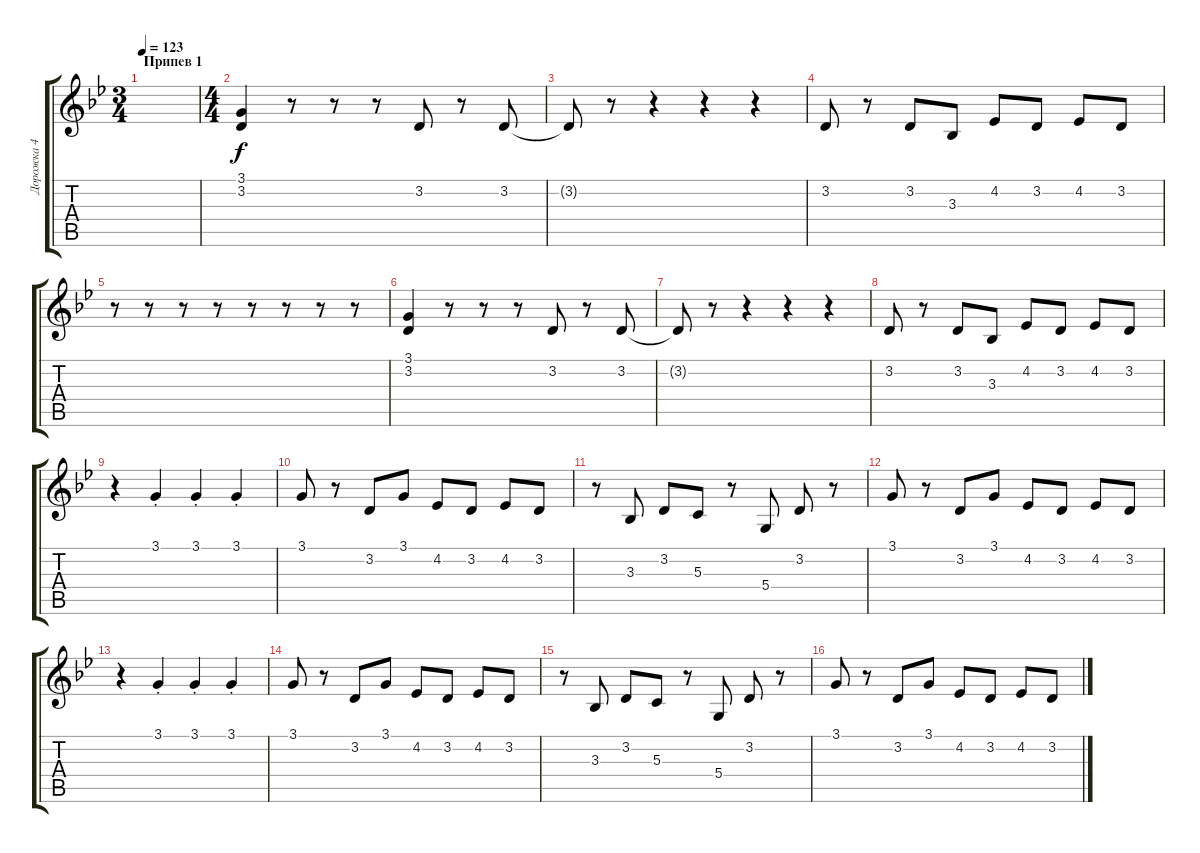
\track ("Дорожка 4" "Дорожка 4") {instrument trumpet}
\staff {score tabs}
\tuning (E4 B3 G3 D3 A2 E2) {hide}
\ts (3 4)
\section ("" "Припев 1")
\tempo 123
\clef g2
\ks gminor
|
\ts (4 4)
(3.1 3.2).4 r.8 r.8 r.8 3.2.8 r.8 3.2.8 |
3.2{t}.8 r.8 r.4 r.4 r.4 |
3.2.8 r.8 3.2.8 3.3.8 4.2.8 3.2.8 4.2.8 3.2.8 |
r.8 r.8 r.8 r.8 r.8 r.8 r.8 r.8 |
(3.1 3.2).4 r.8 r.8 r.8 3.2.8 r.8 3.2.8 |
3.2{t}.8 r.8 r.4 r.4 r.4 |
3.2.8 r.8 3.2.8 3.3.8 4.2.8 3.2.8 4.2.8 3.2.8 |
r.4 3.1{st}.4 3.1{st}.4 3.1{st}.4 |
3.1.8 r.8 3.2.8 3.1.8 4.2.8 3.2.8 4.2.8 3.2.8 |
r.8 3.3.8 3.2.8 5.3.8 r.8 5.4.8 3.2.8 r.8 |
3.1.8 r.8 3.2.8 3.1.8 4.2.8 3.2.8 4.2.8 3.2.8 |
r.4 3.1{st}.4 3.1{st}.4 3.1{st}.4 |
3.1.8 r.8 3.2.8 3.1.8 4.2.8 3.2.8 4.2.8 3.2.8 |
r.8 3.3.8 3.2.8 5.3.8 r.8 5.4.8 3.2.8 r.8 |
3.1.8 r.8 3.2.8 3.1.8 4.2.8 3.2.8 4.2.8 3.2.8
